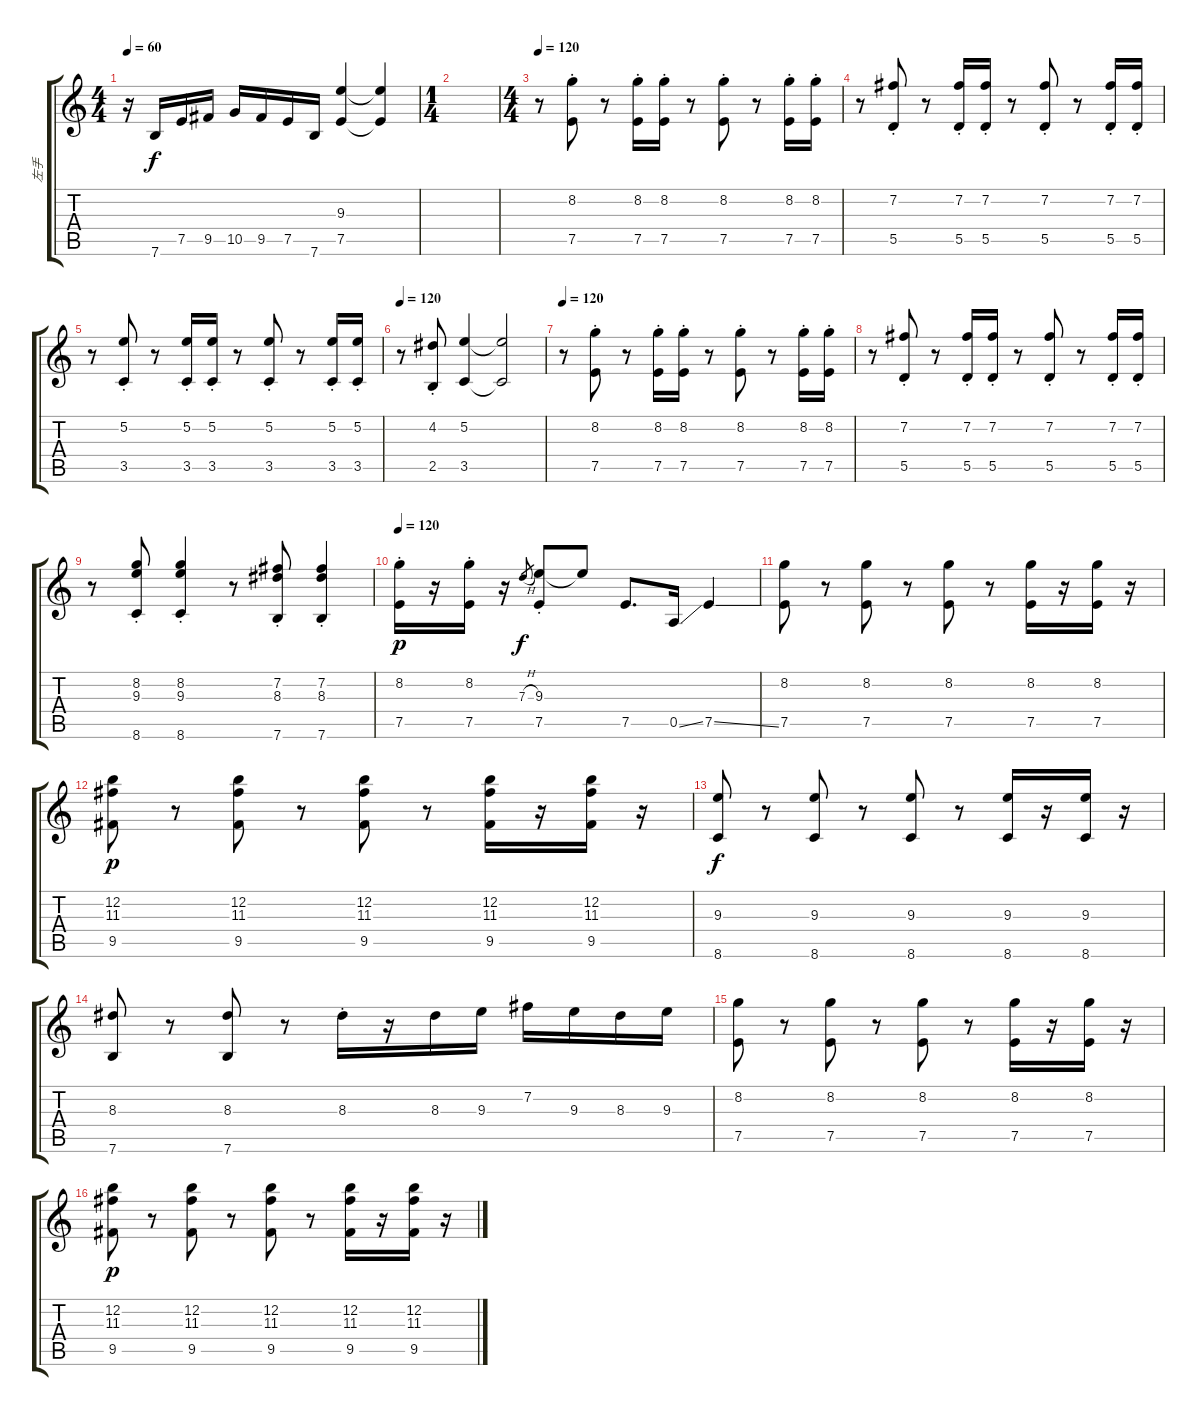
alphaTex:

\track ("左手" "左手") {instrument electricbassfinger}
\staff {score tabs}
\tuning (E4 B3 G3 D3 A2 E2) {hide}
\ts (4 4)
\tempo 60
\clef g2
\ks c
r.16{dy f} 7.6.16 7.5.16 9.5.16 10.5.16 9.5.16 7.5.16 7.6.16 (9.3 7.5).4 (9.3{t} 7.5{t}).4 |
\ts (1 4)
|
\ts (4 4)
\tempo 120
r.8{instrument electricguitarmuted} (8.2{st} 7.5{st}).8 r.8 (8.2{st} 7.5{st}).16 (8.2{st} 7.5{st}).16 r.8 (8.2{st} 7.5{st}).8 r.8 (8.2{st} 7.5{st}).16 (8.2{st} 7.5{st}).16 |
r.8 (7.2{st} 5.5{st}).8 r.8 (7.2{st} 5.5{st}).16 (7.2{st} 5.5{st}).16 r.8 (7.2{st} 5.5{st}).8 r.8 (7.2{st} 5.5{st}).16 (7.2{st} 5.5{st}).16 |
r.8 (5.2{st} 3.5{st}).8 r.8 (5.2{st} 3.5{st}).16 (5.2{st} 3.5{st}).16 r.8 (5.2{st} 3.5{st}).8 r.8 (5.2{st} 3.5{st}).16 (5.2{st} 3.5{st}).16 |
\tempo 120
r.8 (4.2{st} 2.5{st}).8 (5.2 3.5).4 (5.2{t} 3.5{t}).2 |
\tempo 120
r.8 (8.2{st} 7.5{st}).8 r.8 (8.2{st} 7.5{st}).16 (8.2{st} 7.5{st}).16 r.8 (8.2{st} 7.5{st}).8 r.8 (8.2{st} 7.5{st}).16 (8.2{st} 7.5{st}).16 |
r.8 (7.2{st} 5.5{st}).8 r.8 (7.2{st} 5.5{st}).16 (7.2{st} 5.5{st}).16 r.8 (7.2{st} 5.5{st}).8 r.8 (7.2{st} 5.5{st}).16 (7.2{st} 5.5{st}).16 |
r.8{instrument electricguitarmuted} (8.2{st} 9.3{st} 8.6{st}).8 (8.2{st} 9.3{st} 8.6{st}).4 r.8 (7.2{st} 8.3{st} 7.6{st}).8 (7.2{st} 8.3{st} 7.6).4 |
\tempo 120
(8.2{st} 7.5{st}).16{dy p} r.16 (8.2{st} 7.5{st}).16 r.16 7.3{h}.8{gr dy f} (9.3 7.5{st}).8 9.3{t}.8 7.5.8{d} 0.5{ss}.16 7.5{ss}.4 |
(8.2 7.5).8{volume 10 instrument electricguitarmuted} r.8 (8.2 7.5).8 r.8 (8.2 7.5).8 r.8 (8.2 7.5).16 r.16 (8.2 7.5).16 r.16 |
(12.2 11.3 9.5).8{dy p} r.8 (12.2 11.3 9.5).8 r.8 (12.2 11.3 9.5).8 r.8 (12.2 11.3 9.5).16 r.16 (12.2 11.3 9.5).16 r.16 |
(9.3 8.6).8{dy f} r.8 (9.3 8.6).8 r.8 (9.3 8.6).8 r.8 (9.3 8.6).16 r.16 (9.3 8.6).16 r.16 |
(8.3 7.6).8 r.8 (8.3 7.6).8 r.8 8.3{st}.16 r.16 8.3.16 9.3.16 7.2.16 9.3.16 8.3.16 9.3.16 |
(8.2 7.5).8{volume 10 instrument electricguitarmuted} r.8 (8.2 7.5).8 r.8 (8.2 7.5).8 r.8 (8.2 7.5).16 r.16 (8.2 7.5).16 r.16 |
(12.2 11.3 9.5).8{dy p} r.8 (12.2 11.3 9.5).8 r.8 (12.2 11.3 9.5).8 r.8 (12.2 11.3 9.5).16 r.16 (12.2 11.3 9.5).16 r.16
